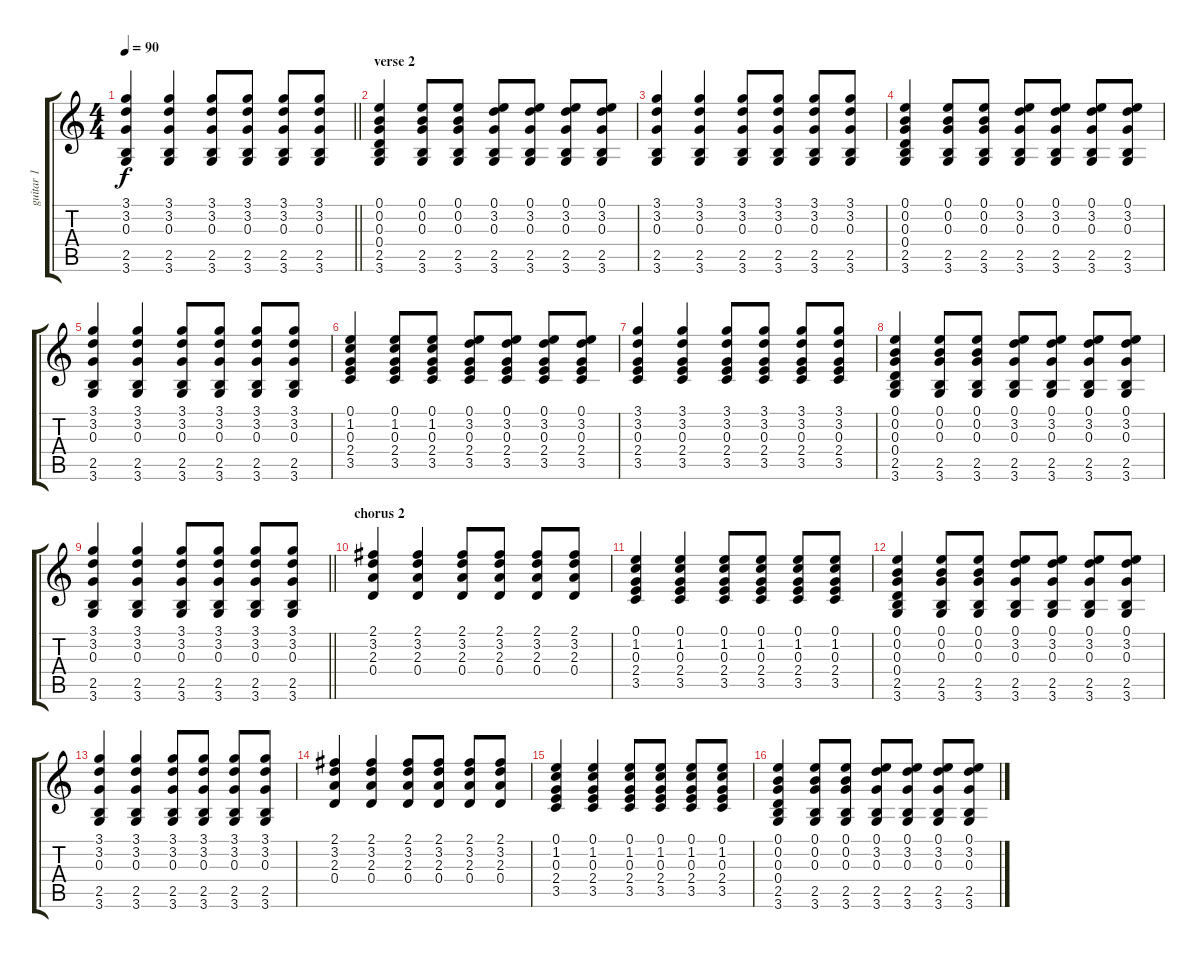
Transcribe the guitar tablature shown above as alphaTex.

\track ("guitar 1" "guitar 1") {instrument acousticguitarnylon}
\staff {score tabs}
\tuning (E4 B3 G3 D3 A2 E2) {hide}
\ts (4 4)
\tempo 90
\clef g2
\barLineRight lightlight
\ks c
(3.1 3.2 0.3 2.5 3.6).4{dy f} (3.1 3.2 0.3 2.5 3.6).4 (3.1 3.2 0.3 2.5 3.6).8 (3.1 3.2 0.3 2.5 3.6).8 (3.1 3.2 0.3 2.5 3.6).8 (3.1 3.2 0.3 2.5 3.6).8 |
\section ("" "verse 2")
(0.1 0.2 0.3 0.4 2.5 3.6).4 (0.1 0.2 0.3 2.5 3.6).8 (0.1 0.2 0.3 2.5 3.6).8 (0.1 3.2 0.3 2.5 3.6).8 (0.1 3.2 0.3 2.5 3.6).8 (0.1 3.2 0.3 2.5 3.6).8 (0.1 3.2 0.3 2.5 3.6).8 |
(3.1 3.2 0.3 2.5 3.6).4 (3.1 3.2 0.3 2.5 3.6).4 (3.1 3.2 0.3 2.5 3.6).8 (3.1 3.2 0.3 2.5 3.6).8 (3.1 3.2 0.3 2.5 3.6).8 (3.1 3.2 0.3 2.5 3.6).8 |
(0.1 0.2 0.3 0.4 2.5 3.6).4 (0.1 0.2 0.3 2.5 3.6).8 (0.1 0.2 0.3 2.5 3.6).8 (0.1 3.2 0.3 2.5 3.6).8 (0.1 3.2 0.3 2.5 3.6).8 (0.1 3.2 0.3 2.5 3.6).8 (0.1 3.2 0.3 2.5 3.6).8 |
(3.1 3.2 0.3 2.5 3.6).4 (3.1 3.2 0.3 2.5 3.6).4 (3.1 3.2 0.3 2.5 3.6).8 (3.1 3.2 0.3 2.5 3.6).8 (3.1 3.2 0.3 2.5 3.6).8 (3.1 3.2 0.3 2.5 3.6).8 |
(0.1 1.2 0.3 2.4 3.5).4 (0.1 1.2 0.3 2.4 3.5).8 (0.1 1.2 0.3 2.4 3.5).8 (0.1 3.2 0.3 2.4 3.5).8 (0.1 3.2 0.3 2.4 3.5).8 (0.1 3.2 0.3 2.4 3.5).8 (0.1 3.2 0.3 2.4 3.5).8 |
(3.1 3.2 0.3 2.4 3.5).4 (3.1 3.2 0.3 2.4 3.5).4 (3.1 3.2 0.3 2.4 3.5).8 (3.1 3.2 0.3 2.4 3.5).8 (3.1 3.2 0.3 2.4 3.5).8 (3.1 3.2 0.3 2.4 3.5).8 |
(0.1 0.2 0.3 0.4 2.5 3.6).4 (0.1 0.2 0.3 2.5 3.6).8 (0.1 0.2 0.3 2.5 3.6).8 (0.1 3.2 0.3 2.5 3.6).8 (0.1 3.2 0.3 2.5 3.6).8 (0.1 3.2 0.3 2.5 3.6).8 (0.1 3.2 0.3 2.5 3.6).8 |
\barLineRight lightlight
(3.1 3.2 0.3 2.5 3.6).4 (3.1 3.2 0.3 2.5 3.6).4 (3.1 3.2 0.3 2.5 3.6).8 (3.1 3.2 0.3 2.5 3.6).8 (3.1 3.2 0.3 2.5 3.6).8 (3.1 3.2 0.3 2.5 3.6).8 |
\section ("" "chorus 2")
(2.1 3.2 2.3 0.4).4 (2.1 3.2 2.3 0.4).4 (2.1 3.2 2.3 0.4).8 (2.1 3.2 2.3 0.4).8 (2.1 3.2 2.3 0.4).8 (2.1 3.2 2.3 0.4).8 |
(0.1 1.2 0.3 2.4 3.5).4 (0.1 1.2 0.3 2.4 3.5).4 (0.1 1.2 0.3 2.4 3.5).8 (0.1 1.2 0.3 2.4 3.5).8 (0.1 1.2 0.3 2.4 3.5).8 (0.1 1.2 0.3 2.4 3.5).8 |
(0.1 0.2 0.3 0.4 2.5 3.6).4 (0.1 0.2 0.3 2.5 3.6).8 (0.1 0.2 0.3 2.5 3.6).8 (0.1 3.2 0.3 2.5 3.6).8 (0.1 3.2 0.3 2.5 3.6).8 (0.1 3.2 0.3 2.5 3.6).8 (0.1 3.2 0.3 2.5 3.6).8 |
(3.1 3.2 0.3 2.5 3.6).4 (3.1 3.2 0.3 2.5 3.6).4 (3.1 3.2 0.3 2.5 3.6).8 (3.1 3.2 0.3 2.5 3.6).8 (3.1 3.2 0.3 2.5 3.6).8 (3.1 3.2 0.3 2.5 3.6).8 |
(2.1 3.2 2.3 0.4).4 (2.1 3.2 2.3 0.4).4 (2.1 3.2 2.3 0.4).8 (2.1 3.2 2.3 0.4).8 (2.1 3.2 2.3 0.4).8 (2.1 3.2 2.3 0.4).8 |
(0.1 1.2 0.3 2.4 3.5).4 (0.1 1.2 0.3 2.4 3.5).4 (0.1 1.2 0.3 2.4 3.5).8 (0.1 1.2 0.3 2.4 3.5).8 (0.1 1.2 0.3 2.4 3.5).8 (0.1 1.2 0.3 2.4 3.5).8 |
(0.1 0.2 0.3 0.4 2.5 3.6).4 (0.1 0.2 0.3 2.5 3.6).8 (0.1 0.2 0.3 2.5 3.6).8 (0.1 3.2 0.3 2.5 3.6).8 (0.1 3.2 0.3 2.5 3.6).8 (0.1 3.2 0.3 2.5 3.6).8 (0.1 3.2 0.3 2.5 3.6).8
